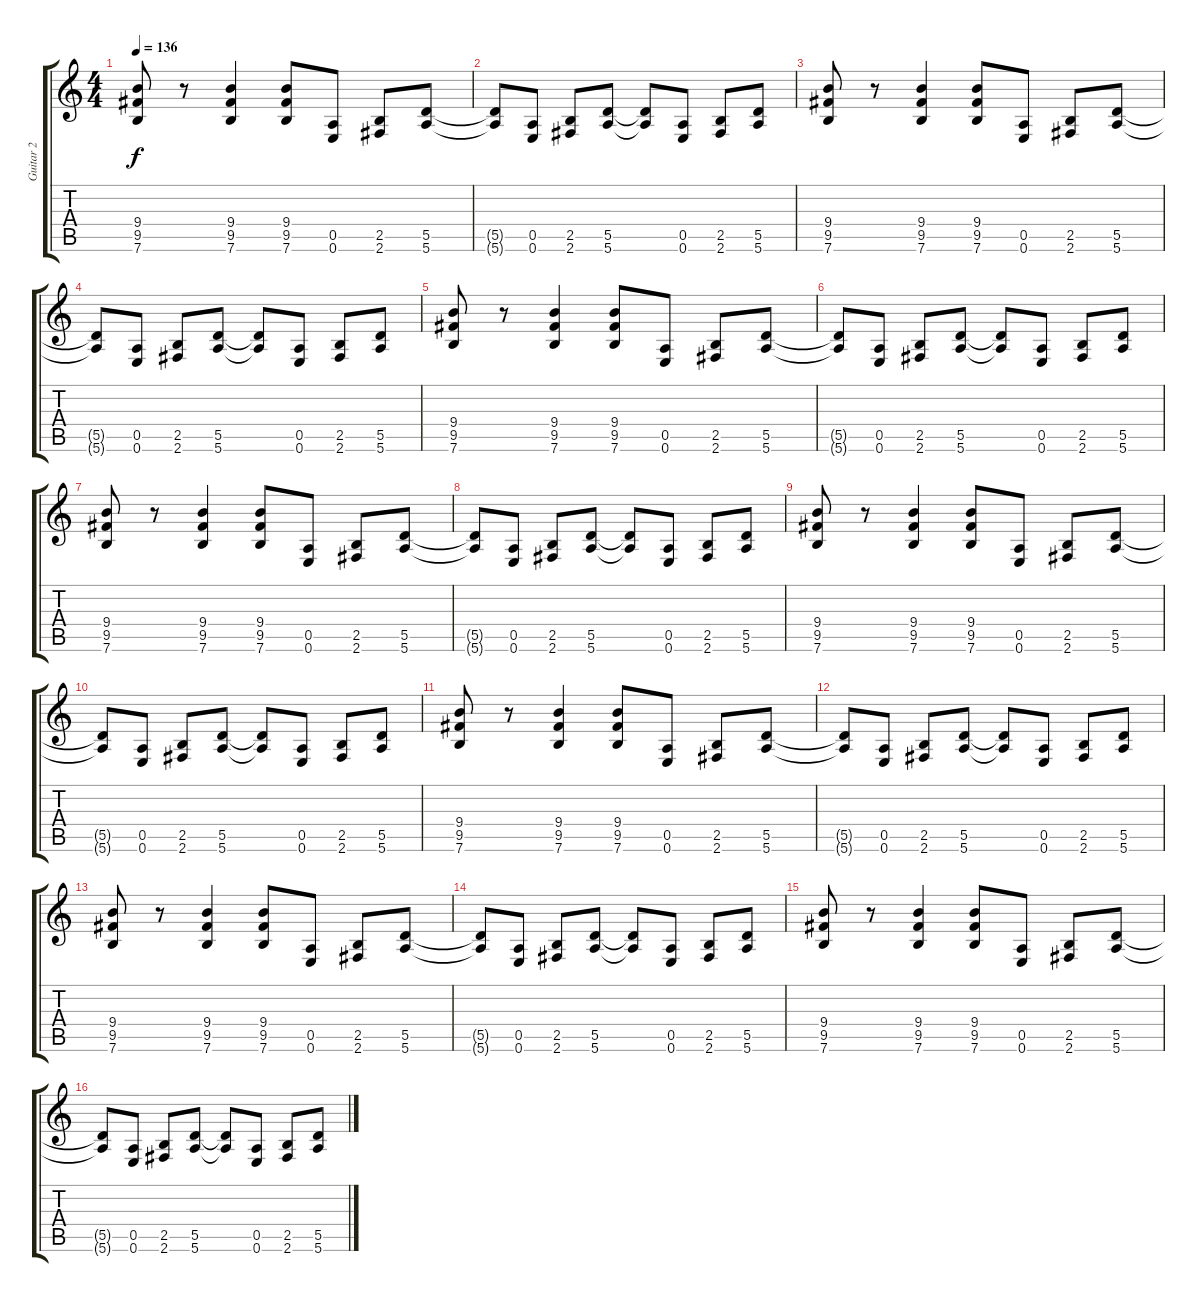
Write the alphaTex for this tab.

\track ("Guitar 2" "Guitar 2") {instrument electricguitarjazz}
\staff {score tabs}
\tuning (E4 B3 G3 D3 A2 E2) {hide}
\ts (4 4)
\tempo 136
\clef g2
\ks c
(9.4 9.5 7.6).8{dy f} r.8 (9.4 9.5 7.6).4 (9.4 9.5 7.6).8 (0.5 0.6).8 (2.5 2.6).8 (5.5 5.6).8 |
(5.5{t} 5.6{t}).8 (0.5 0.6).8 (2.5 2.6).8 (5.5 5.6).8 (5.5{t} 5.6{t}).8 (0.5 0.6).8 (2.5 2.6).8 (5.5 5.6).8 |
(9.4 9.5 7.6).8 r.8 (9.4 9.5 7.6).4 (9.4 9.5 7.6).8 (0.5 0.6).8 (2.5 2.6).8 (5.5 5.6).8 |
(5.5{t} 5.6{t}).8 (0.5 0.6).8 (2.5 2.6).8 (5.5 5.6).8 (5.5{t} 5.6{t}).8 (0.5 0.6).8 (2.5 2.6).8 (5.5 5.6).8 |
(9.4 9.5 7.6).8 r.8 (9.4 9.5 7.6).4 (9.4 9.5 7.6).8 (0.5 0.6).8 (2.5 2.6).8 (5.5 5.6).8 |
(5.5{t} 5.6{t}).8 (0.5 0.6).8 (2.5 2.6).8 (5.5 5.6).8 (5.5{t} 5.6{t}).8 (0.5 0.6).8 (2.5 2.6).8 (5.5 5.6).8 |
(9.4 9.5 7.6).8 r.8 (9.4 9.5 7.6).4 (9.4 9.5 7.6).8 (0.5 0.6).8 (2.5 2.6).8 (5.5 5.6).8 |
(5.5{t} 5.6{t}).8 (0.5 0.6).8 (2.5 2.6).8 (5.5 5.6).8 (5.5{t} 5.6{t}).8 (0.5 0.6).8 (2.5 2.6).8 (5.5 5.6).8 |
(9.4 9.5 7.6).8 r.8 (9.4 9.5 7.6).4 (9.4 9.5 7.6).8 (0.5 0.6).8 (2.5 2.6).8 (5.5 5.6).8 |
(5.5{t} 5.6{t}).8 (0.5 0.6).8 (2.5 2.6).8 (5.5 5.6).8 (5.5{t} 5.6{t}).8 (0.5 0.6).8 (2.5 2.6).8 (5.5 5.6).8 |
(9.4 9.5 7.6).8 r.8 (9.4 9.5 7.6).4 (9.4 9.5 7.6).8 (0.5 0.6).8 (2.5 2.6).8 (5.5 5.6).8 |
(5.5{t} 5.6{t}).8 (0.5 0.6).8 (2.5 2.6).8 (5.5 5.6).8 (5.5{t} 5.6{t}).8 (0.5 0.6).8 (2.5 2.6).8 (5.5 5.6).8 |
(9.4 9.5 7.6).8 r.8 (9.4 9.5 7.6).4 (9.4 9.5 7.6).8 (0.5 0.6).8 (2.5 2.6).8 (5.5 5.6).8 |
(5.5{t} 5.6{t}).8 (0.5 0.6).8 (2.5 2.6).8 (5.5 5.6).8 (5.5{t} 5.6{t}).8 (0.5 0.6).8 (2.5 2.6).8 (5.5 5.6).8 |
(9.4 9.5 7.6).8 r.8 (9.4 9.5 7.6).4 (9.4 9.5 7.6).8 (0.5 0.6).8 (2.5 2.6).8 (5.5 5.6).8 |
(5.5{t} 5.6{t}).8 (0.5 0.6).8 (2.5 2.6).8 (5.5 5.6).8 (5.5{t} 5.6{t}).8 (0.5 0.6).8 (2.5 2.6).8 (5.5 5.6).8
